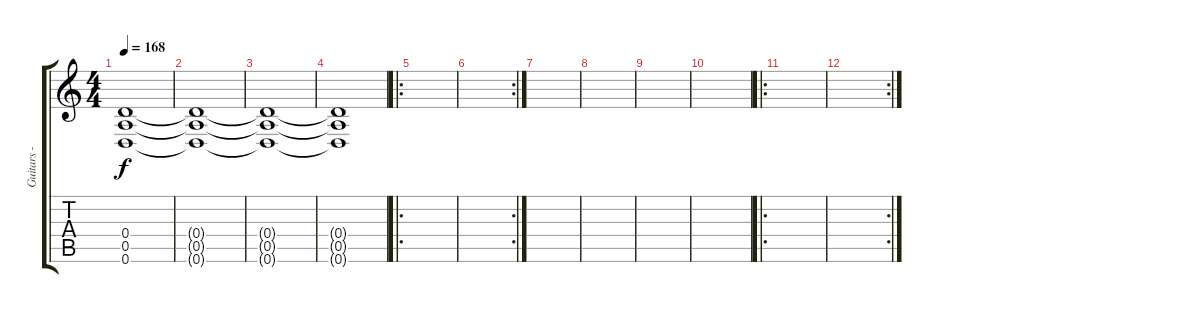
\track ("Guitars - Doubled" "Guitars - ") {instrument overdrivenguitar}
\staff {score tabs}
\tuning (E4 B3 G3 D3 A2 D2) {hide}
\ts (4 4)
\tempo 168
\clef g2
\ks c
(0.4 0.5 0.6).1{dy f} |
(0.4{t} 0.5{t} 0.6{t}).1 |
(0.4{t} 0.5{t} 0.6{t}).1 |
(0.4{t} 0.5{t} 0.6{t}).1 |
\ro
|
\rc 2
|
|
|
|
|
\ro
|
\rc 2
